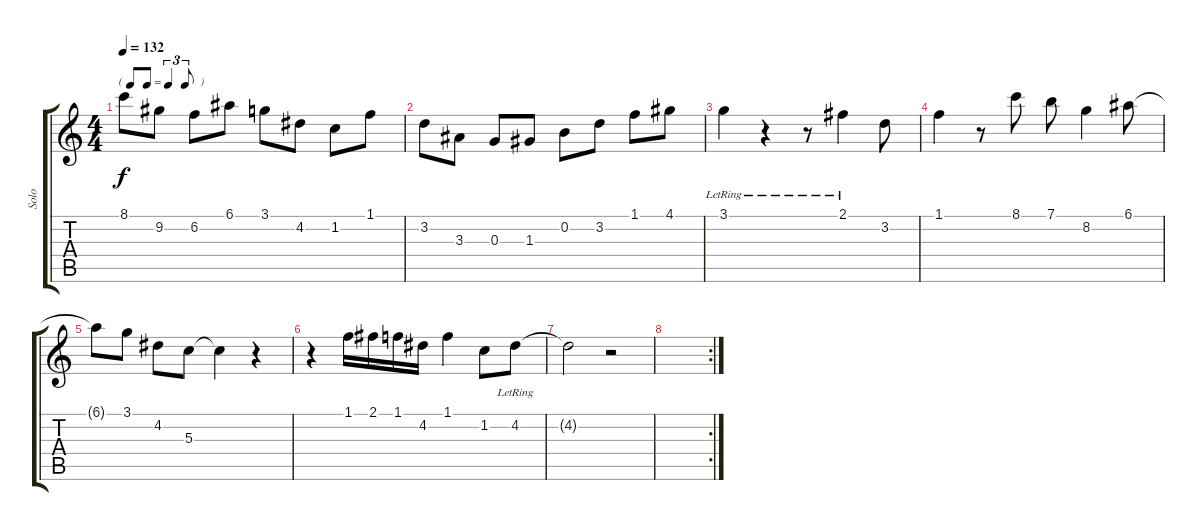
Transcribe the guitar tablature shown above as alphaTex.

\track ("Solo" "Solo") {instrument electricguitarjazz}
\staff {score tabs}
\tuning (E4 B3 G3 D3 A2 E2) {hide}
\ts (4 4)
\tf triplet8th
\tempo 132
\clef g2
\ks c
8.1.8{dy f} 9.2.8 6.2.8 6.1.8 3.1.8 4.2.8 1.2.8 1.1.8 |
3.2.8 3.3.8 0.3.8 1.3.8 0.2.8 3.2.8 1.1.8 4.1.8 |
3.1{lr}.4 r.4 r.8 2.1{lr}.4 3.2.8 |
1.1.4 r.8 8.1.8 7.1.8 8.2.4 6.1.8 |
6.1{t}.8 3.1.8 4.2.8 5.3.8 5.3{t}.4 r.4 |
r.4 1.1.16 2.1.16 1.1.16 4.2.16 1.1.4 1.2.8 4.2{lr}.8 |
4.2{t}.2 r.2 |
\rc 2
